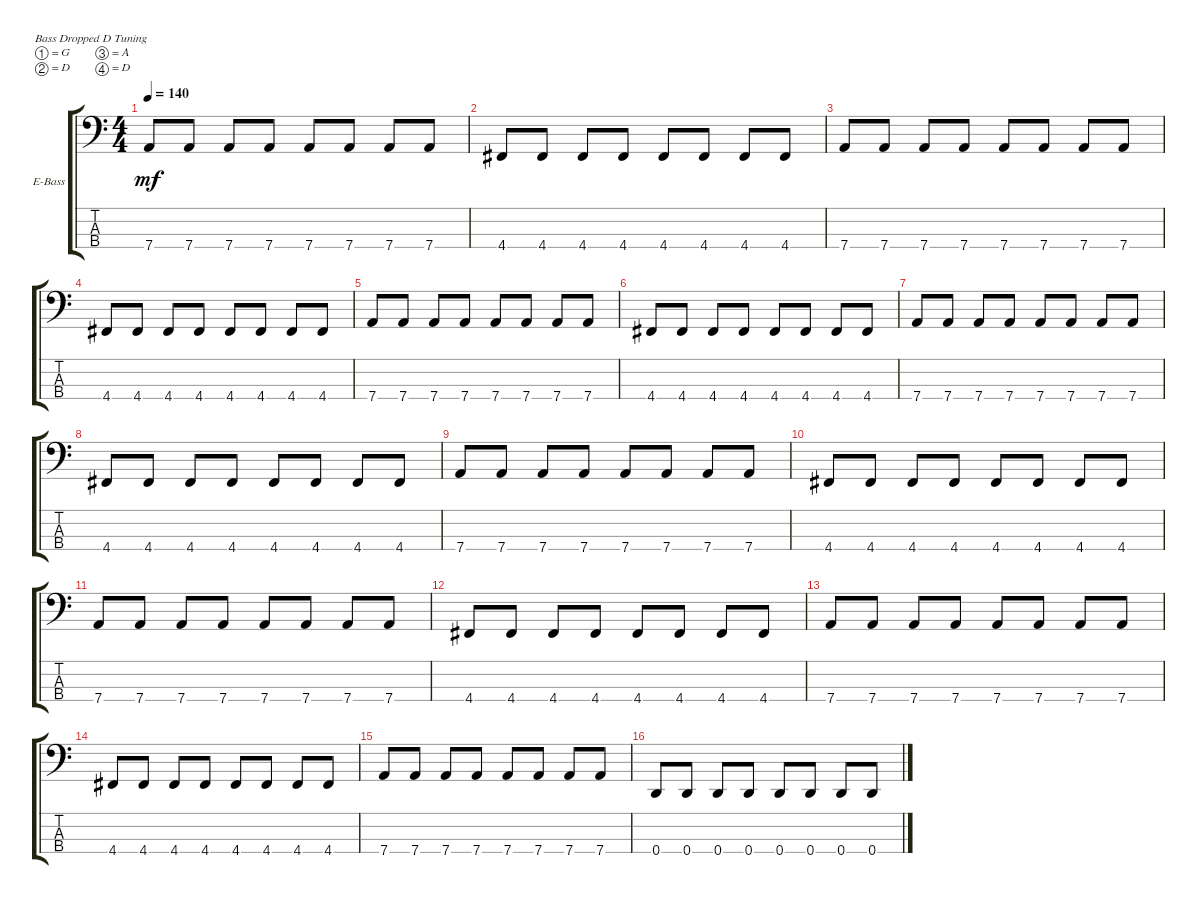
\defaultSystemsLayout 4
\bracketExtendMode groupsimilarinstruments
\firstSystemTrackNameOrientation horizontal
\otherSystemsTrackNameOrientation horizontal
\track ("Electric Bass" "E-Bass") {instrument electricbassfinger}
\staff {score tabs}
\tuning (G2 D2 A1 D1)
\ts (4 4)
\tempo 140
\clef f4
\ks c
7.4.8{dy mf} 7.4.8 7.4.8 7.4.8 7.4.8 7.4.8 7.4.8 7.4.8 |
4.4.8 4.4.8 4.4.8 4.4.8 4.4.8 4.4.8 4.4.8 4.4.8 |
7.4.8 7.4.8 7.4.8 7.4.8 7.4.8 7.4.8 7.4.8 7.4.8 |
4.4.8 4.4.8 4.4.8 4.4.8 4.4.8 4.4.8 4.4.8 4.4.8 |
7.4.8 7.4.8 7.4.8 7.4.8 7.4.8 7.4.8 7.4.8 7.4.8 |
4.4.8 4.4.8 4.4.8 4.4.8 4.4.8 4.4.8 4.4.8 4.4.8 |
7.4.8 7.4.8 7.4.8 7.4.8 7.4.8 7.4.8 7.4.8 7.4.8 |
4.4.8 4.4.8 4.4.8 4.4.8 4.4.8 4.4.8 4.4.8 4.4.8 |
7.4.8 7.4.8 7.4.8 7.4.8 7.4.8 7.4.8 7.4.8 7.4.8 |
4.4.8 4.4.8 4.4.8 4.4.8 4.4.8 4.4.8 4.4.8 4.4.8 |
7.4.8 7.4.8 7.4.8 7.4.8 7.4.8 7.4.8 7.4.8 7.4.8 |
4.4.8 4.4.8 4.4.8 4.4.8 4.4.8 4.4.8 4.4.8 4.4.8 |
7.4.8 7.4.8 7.4.8 7.4.8 7.4.8 7.4.8 7.4.8 7.4.8 |
4.4.8 4.4.8 4.4.8 4.4.8 4.4.8 4.4.8 4.4.8 4.4.8 |
7.4.8 7.4.8 7.4.8 7.4.8 7.4.8 7.4.8 7.4.8 7.4.8 |
0.4.8 0.4.8 0.4.8 0.4.8 0.4.8 0.4.8 0.4.8 0.4.8
